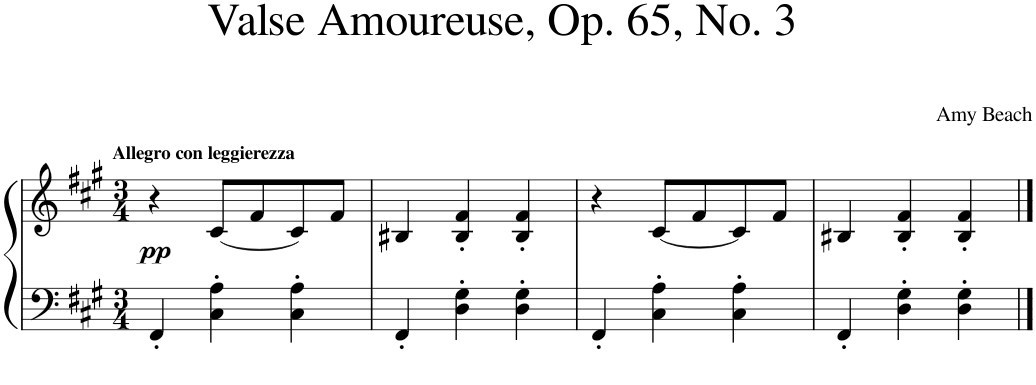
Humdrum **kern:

**kern	**kern	**dynam
*part1	*part1	*part1
*staff2	*staff1	*staff1/2
*I"Piano	*	*
*I'Pno.	*	*
*clefF4	*clefG2	*
*k[f#c#g#]	*k[f#c#g#]	*
*M3/4	*M3/4	*
=1	=1	=1
!	!LO:TX:a:B:t=Allegro con leggierezza	!
!	!	!LO:DY:b
4FF#'/	4r	pp
4C#\' 4A\'	[8c#/L	.
.	8f#/	.
4C#\' 4A\'	8c#/]	.
.	8f#/J	.
=2	=2	=2
4FF#'/	4B#X/	.
4D\' 4G#\'	4B#/' 4f#/'	.
4D\' 4G#\'	4B#/' 4f#/'	.
=3	=3	=3
4FF#'/	4r	.
4C#\' 4A\'	[8c#/L	.
.	8f#/	.
4C#\' 4A\'	8c#/]	.
.	8f#/J	.
=4	=4	=4
4FF#'/	4B#X/	.
4D\' 4G#\'	4B#/' 4f#/'	.
4D\' 4G#\'	4B#/' 4f#/'	.
==	==	==
*-	*-	*-
